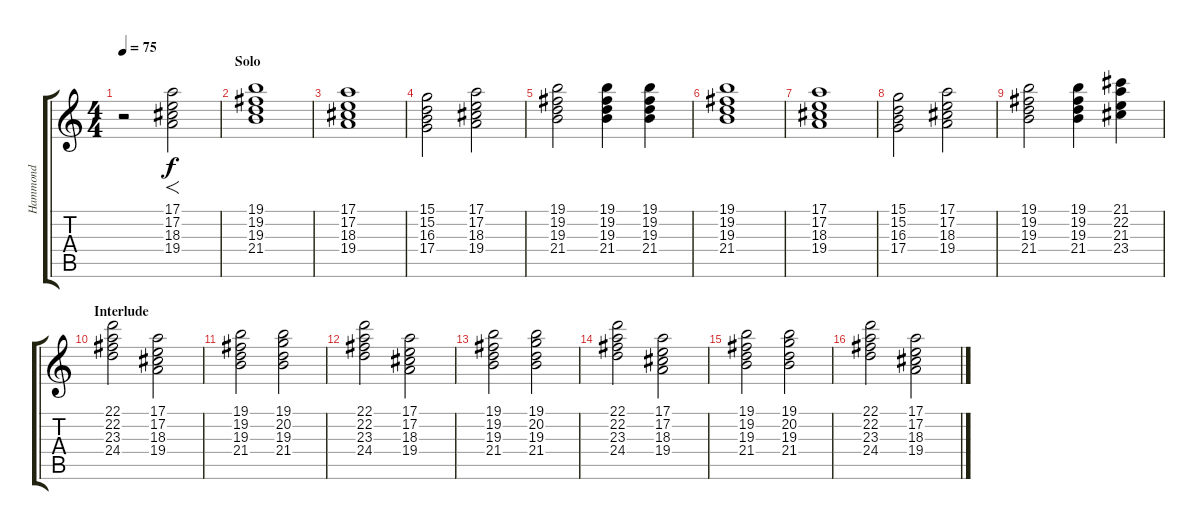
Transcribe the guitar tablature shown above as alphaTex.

\track ("Hammond" "Hammond") {instrument drawbarorgan}
\staff {score tabs}
\tuning (E4 B3 G3 D3 A2 E2) {hide}
\ts (4 4)
\tempo 75
\clef g2
\ks c
r.2{dy f} (17.1 17.2 18.3 19.4).2{f} |
\section ("" "Solo")
(19.1 19.2 19.3 21.4).1 |
(17.1 17.2 18.3 19.4).1 |
(15.1 15.2 16.3 17.4).2 (17.1 17.2 18.3 19.4).2 |
(19.1 19.2 19.3 21.4).2 (19.1 19.2 19.3 21.4).4 (19.1 19.2 19.3 21.4).4 |
(19.1 19.2 19.3 21.4).1 |
(17.1 17.2 18.3 19.4).1 |
(15.1 15.2 16.3 17.4).2 (17.1 17.2 18.3 19.4).2 |
(19.1 19.2 19.3 21.4).2 (19.1 19.2 19.3 21.4).4 (21.1 22.2 21.3 23.4).4 |
\section ("" "Interlude")
(22.1 22.2 23.3 24.4).2 (17.1 17.2 18.3 19.4).2 |
(19.1 19.2 19.3 21.4).2 (19.1 20.2 19.3 21.4).2 |
(22.1 22.2 23.3 24.4).2 (17.1 17.2 18.3 19.4).2 |
(19.1 19.2 19.3 21.4).2 (19.1 20.2 19.3 21.4).2 |
(22.1 22.2 23.3 24.4).2 (17.1 17.2 18.3 19.4).2 |
(19.1 19.2 19.3 21.4).2 (19.1 20.2 19.3 21.4).2 |
(22.1 22.2 23.3 24.4).2 (17.1 17.2 18.3 19.4).2
